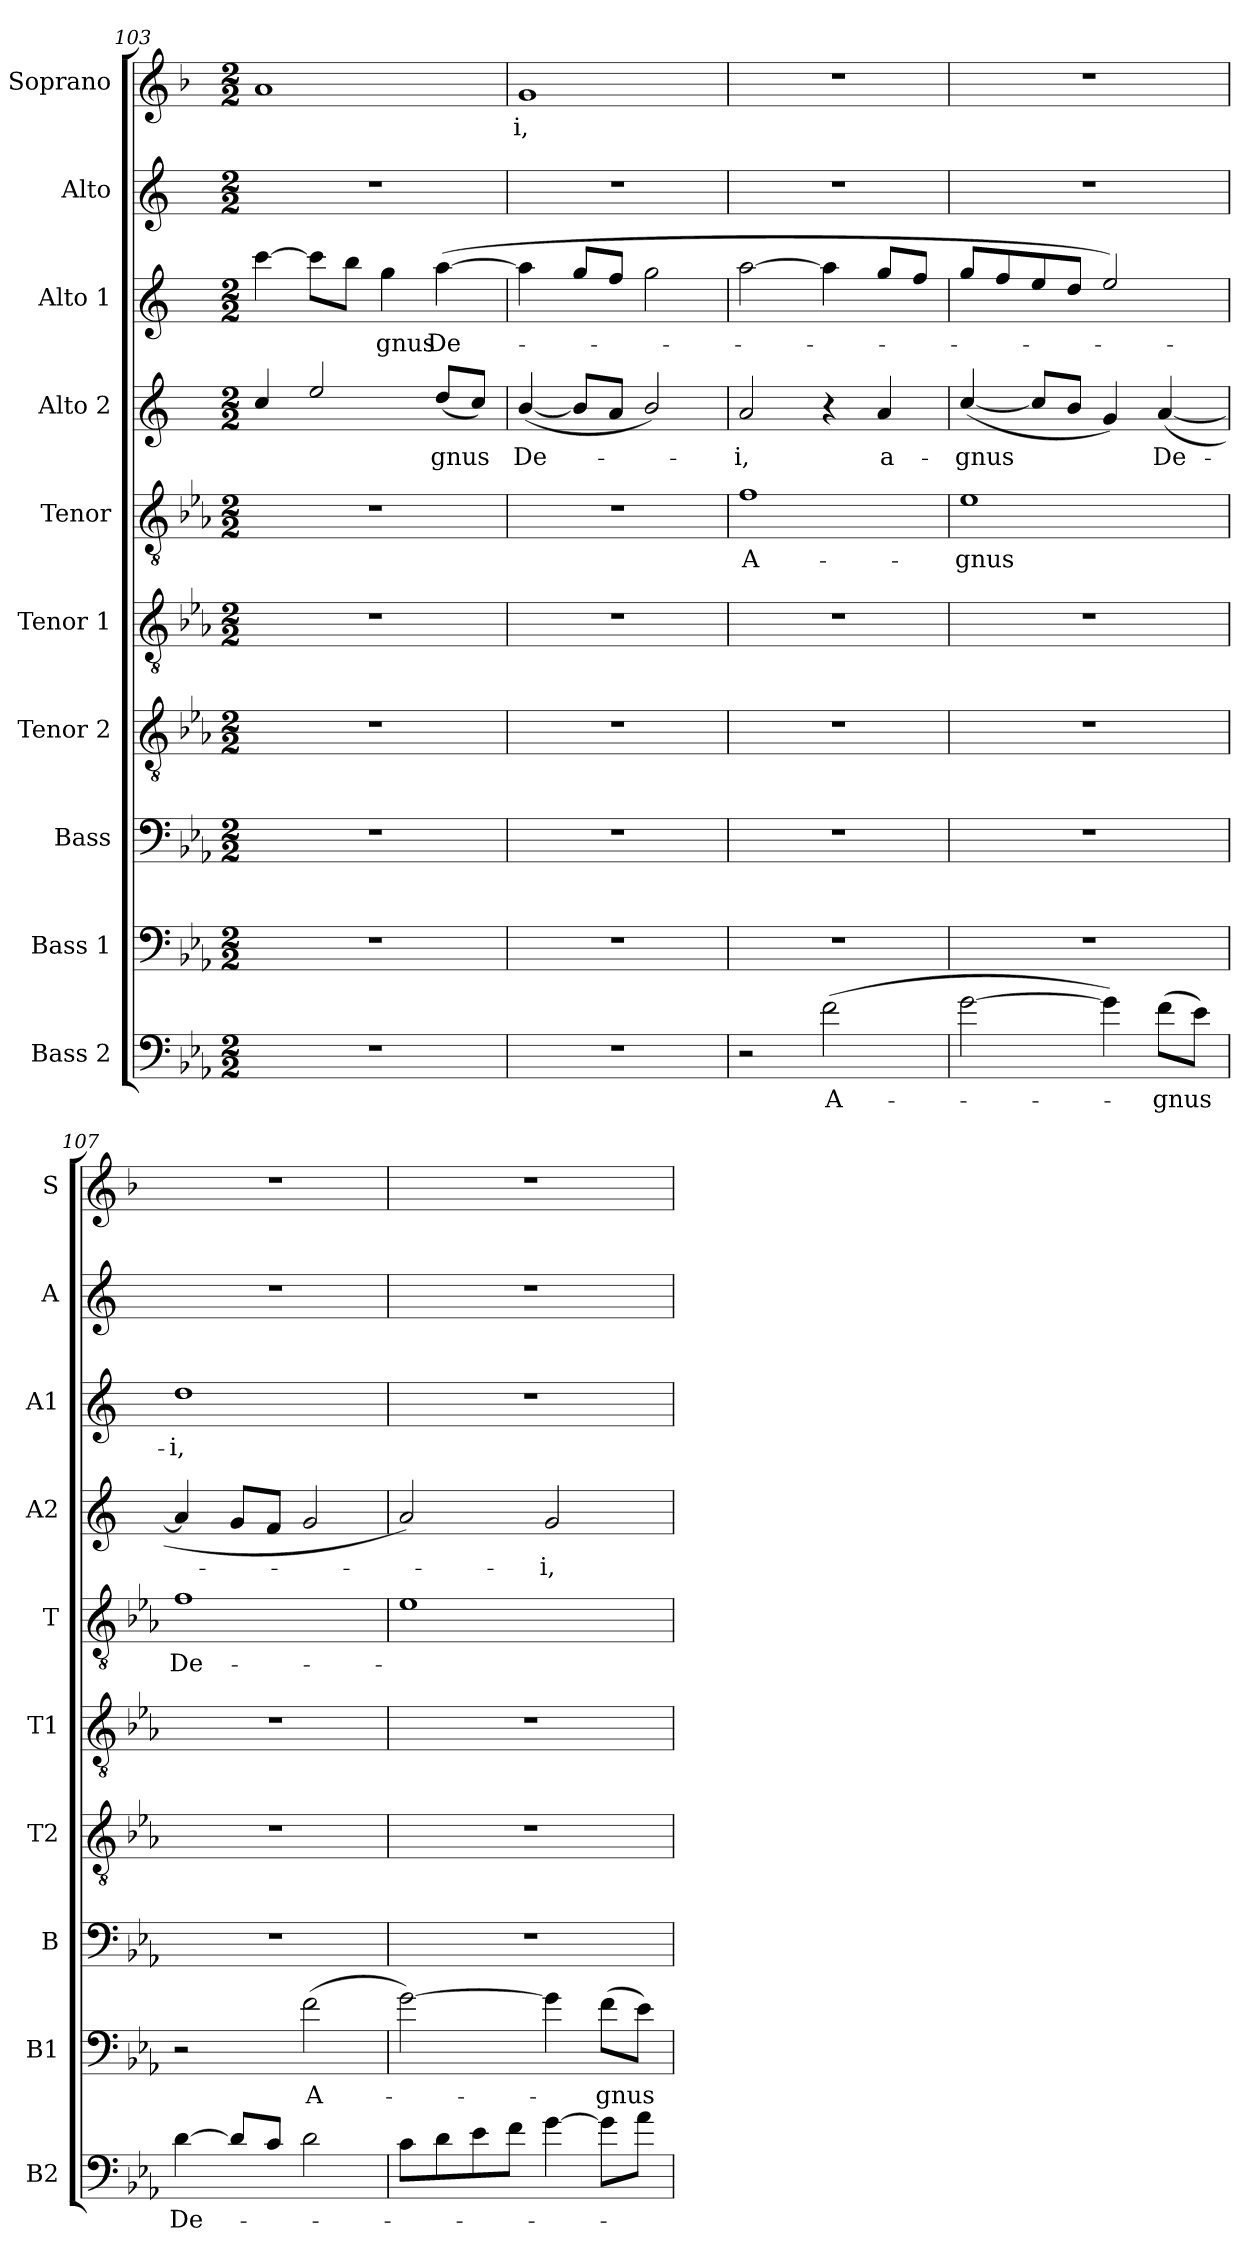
**kern	**text	**kern	**text	**kern	**kern	**kern	**kern	**text	**kern	**text	**kern	**text	**kern	**kern	**text
*part10	*part10	*part9	*part9	*part8	*part7	*part6	*part5	*part5	*part4	*part4	*part3	*part3	*part2	*part1	*part1
*staff10	*staff10	*staff9	*staff9	*staff8	*staff7	*staff6	*staff5	*staff5	*staff4	*staff4	*staff3	*staff3	*staff2	*staff1	*staff1
*I"Bass 2	*	*I"Bass 1	*	*I"Bass	*I"Tenor 2	*I"Tenor 1	*I"Tenor	*	*I"Alto 2	*	*I"Alto 1	*	*I"Alto	*I"Soprano	*
*I'B2	*	*I'B1	*	*I'B	*I'T2	*I'T1	*I'T	*	*I'A2	*	*I'A1	*	*I'A	*I'S	*
*clefF4	*	*clefF4	*	*clefF4	*clefGv2	*clefGv2	*clefGv2	*	*clefG2	*	*clefG2	*	*clefG2	*clefG2	*
*ITrd12c21	*	*ITrd12c21	*	*ITrd12c21	*ITrd8c14	*ITrd8c14	*ITrd8c14	*	*ITrd5c9	*	*ITrd5c9	*	*ITrd5c9	*ITrd1c2	*
*k[b-e-a-]	*	*k[b-e-a-]	*	*k[b-e-a-]	*k[b-e-a-]	*k[b-e-a-]	*k[b-e-a-]	*	*k[b-e-a-]	*	*k[b-e-a-]	*	*k[b-e-a-]	*k[b-e-a-]	*
*c:	*	*c:	*	*c:	*c:	*c:	*c:	*	*c:	*	*c:	*	*c:	*c:	*
*M2/2	*	*M2/2	*	*M2/2	*M2/2	*M2/2	*M2/2	*	*M2/2	*	*M2/2	*	*M2/2	*M2/2	*
=103	=103	=103	=103	=103	=103	=103	=103	=103	=103	=103	=103	=103	=103	=103	=103
1r	.	1r	.	1r	1r	1r	1r	.	4e-/	.	[4ee-\	.	1r	1g	.
.	.	.	.	.	.	.	.	.	2g/	.	8ee-\L]	.	.	.	.
.	.	.	.	.	.	.	.	.	.	.	8dd\J	.	.	.	.
!	!	!	!	!	!	!	!	!	!	!	!	!LO:LY:b	!	!	!
.	.	.	.	.	.	.	.	.	.	.	4b-\	-gnus	.	.	.
!	!	!	!	!	!	!	!	!	!	!LO:LY:b	!	!LO:LY:b	!	!	!
.	.	.	.	.	.	.	.	.	(<8f/L	-gnus	(>[4cc\	De-	.	.	.
.	.	.	.	.	.	.	.	.	8e-/J)	.	.	.	.	.	.
!!LO:LB:g=z
=104	=104	=104	=104	=104	=104	=104	=104	=104	=104	=104	=104	=104	=104	=104	=104
!	!	!	!	!	!	!	!	!	!	!LO:LY:b	!	!	!	!	!LO:LY:b
1r	.	1r	.	1r	1r	1r	1r	.	(<[4d/	De-	4cc\]	.	1r	1f	-i,
.	.	.	.	.	.	.	.	.	8d/L]	.	8b-/L	.	.	.	.
.	.	.	.	.	.	.	.	.	8c/J	.	8a-/J	.	.	.	.
.	.	.	.	.	.	.	.	.	2d/)	.	2b-\	.	.	.	.
=105	=105	=105	=105	=105	=105	=105	=105	=105	=105	=105	=105	=105	=105	=105	=105
!	!	!	!	!	!	!	!	!LO:LY:b	!	!LO:LY:b	!	!	!	!	!
2r	.	1r	.	1r	1r	1r	1F	A-	2c/	-i,	[2cc\	.	1r	1r	.
!	!LO:LY:b	!	!	!	!	!	!	!	!	!	!	!	!	!	!
(>2F\	A-	.	.	.	.	.	.	.	4r	.	4cc\]	.	.	.	.
!	!	!	!	!	!	!	!	!	!	!LO:LY:b	!	!	!	!	!
.	.	.	.	.	.	.	.	.	4c/	a-	8b-/L	.	.	.	.
.	.	.	.	.	.	.	.	.	.	.	8a-/J	.	.	.	.
=106	=106	=106	=106	=106	=106	=106	=106	=106	=106	=106	=106	=106	=106	=106	=106
!	!	!	!	!	!	!	!	!LO:LY:b	!	!LO:LY:b	!	!	!	!	!
[2G\	.	1r	.	1r	1r	1r	1E-	-gnus	(<[4e-/	-gnus	8b-/L	.	1r	1r	.
.	.	.	.	.	.	.	.	.	.	.	8a-/	.	.	.	.
.	.	.	.	.	.	.	.	.	8e-/L]	.	8g/	.	.	.	.
.	.	.	.	.	.	.	.	.	8d/J	.	8f/J	.	.	.	.
4G\])	.	.	.	.	.	.	.	.	4B-/)	.	2g/)	.	.	.	.
!	!LO:LY:b	!	!	!	!	!	!	!	!	!LO:LY:b	!	!	!	!	!
(>8F\L	-gnus	.	.	.	.	.	.	.	(<[4c/	De-	.	.	.	.	.
8E-\J)	.	.	.	.	.	.	.	.	.	.	.	.	.	.	.
=107	=107	=107	=107	=107	=107	=107	=107	=107	=107	=107	=107	=107	=107	=107	=107
!	!LO:LY:b	!	!	!	!	!	!	!LO:LY:b	!	!	!	!LO:LY:b	!	!	!
[4D\	De-	2r	.	1r	1r	1r	1F	De-	4c/]	.	1f	-i,	1r	1r	.
8D/L]	.	.	.	.	.	.	.	.	8B-/L	.	.	.	.	.	.
8C/J	.	.	.	.	.	.	.	.	8A-/J	.	.	.	.	.	.
!	!	!	!LO:LY:b	!	!	!	!	!	!	!	!	!	!	!	!
2D\	.	(>2F\	A-	.	.	.	.	.	2B-/	.	.	.	.	.	.
=108	=108	=108	=108	=108	=108	=108	=108	=108	=108	=108	=108	=108	=108	=108	=108
8C\L	.	[2G\)	.	1r	1r	1r	1E-	.	2c/)	.	1r	.	1r	1r	.
8D\	.	.	.	.	.	.	.	.	.	.	.	.	.	.	.
8E-\	.	.	.	.	.	.	.	.	.	.	.	.	.	.	.
8F\J	.	.	.	.	.	.	.	.	.	.	.	.	.	.	.
!	!	!	!	!	!	!	!	!	!	!LO:LY:b	!	!	!	!	!
[4G\	.	4G\]	.	.	.	.	.	.	2B-/	-i,	.	.	.	.	.
!	!	!	!LO:LY:b	!	!	!	!	!	!	!	!	!	!	!	!
8G\L]	.	(>8F\L	-gnus	.	.	.	.	.	.	.	.	.	.	.	.
8A-\J	.	8E-\J)	.	.	.	.	.	.	.	.	.	.	.	.	.
=	=	=	=	=	=	=	=	=	=	=	=	=	=	=	=
*-	*-	*-	*-	*-	*-	*-	*-	*-	*-	*-	*-	*-	*-	*-	*-
